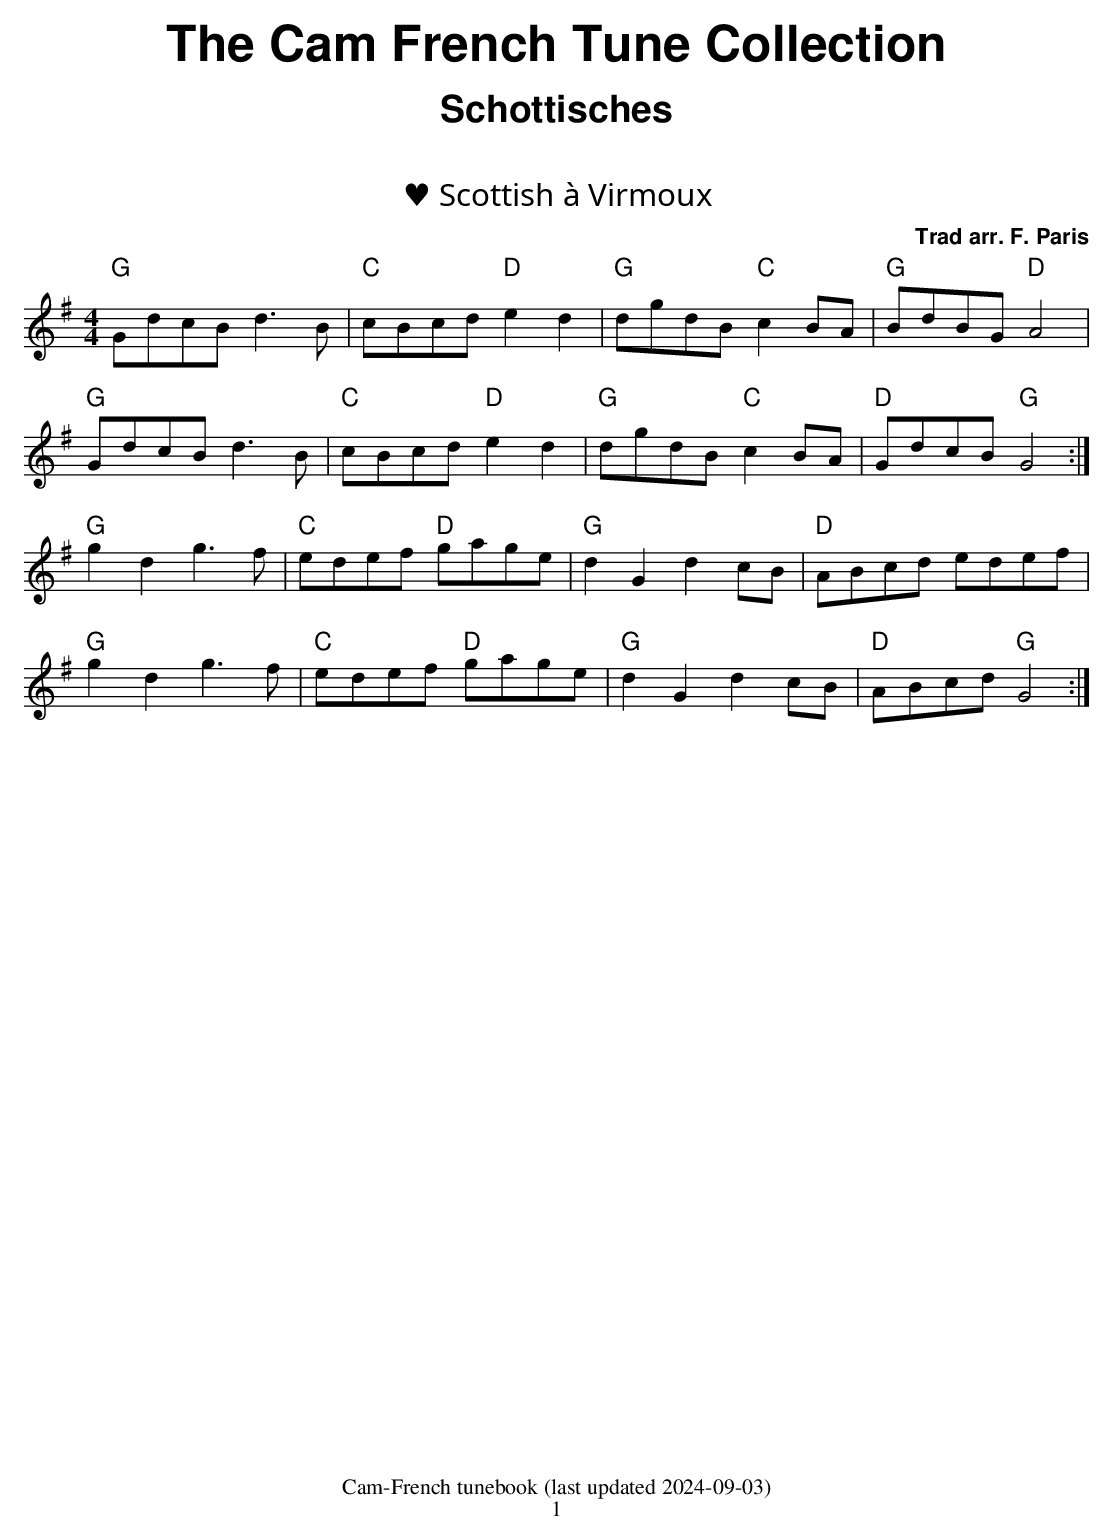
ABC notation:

X:1
T:♥ Scottish à Virmoux
C:Trad arr. F. Paris
M:4/4
L:1/8
K:G
"G"GdcB d3B|"C"cBcd "D"e2d2|"G"dgdB "C"c2BA|"G"BdBG "D"A4|
"G"GdcB d3B|"C"cBcd "D"e2d2|"G"dgdB "C"c2BA|"D"GdcB "G"G4:|
"G"g2d2 g3f|"C"edef "D"gage|"G"d2G2 d2cB|"D"ABcd edef|
"G"g2d2 g3f|"C"edef "D"gage|"G"d2G2 d2cB|"D"ABcd "G"G4:|
